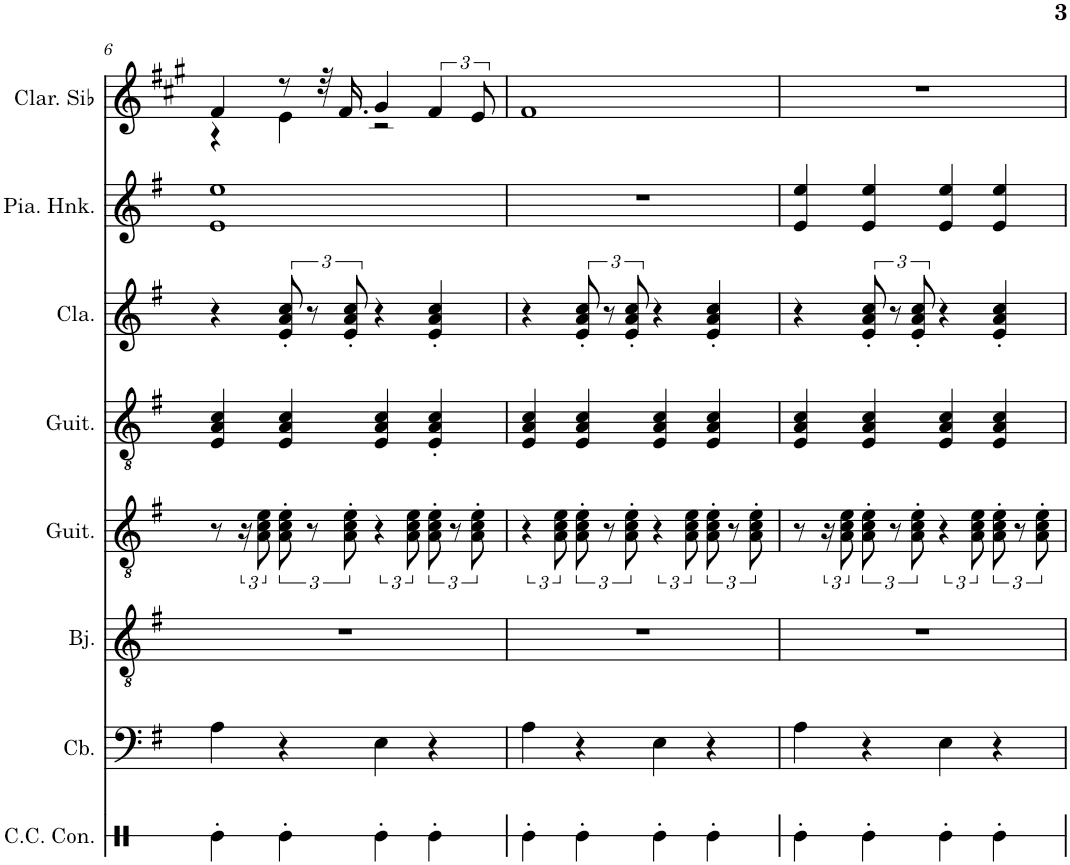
**kern	**kern	**kern	**kern	**kern	**kern	**kern	**kern
*part8	*part7	*part6	*part5	*part4	*part3	*part2	*part1
*staff8	*staff7	*staff6	*staff5	*staff4	*staff3	*staff2	*staff1
*I"Caisse claire de concert, Woodblock	*I"Contrebasse, Acou Bass	*I"Banjo, Banjo	*I"Guitare acoustique, SteelStrGuitar	*I"Guitare acoustique, Jazz Guitar	*I"Clavecin, Harpschord	*I"Piano Honky Tonk, Honky-tonk Piano	*I"Clarinette en Sib
*I'C.C. Con.	*I'Cb.	*I'Bj.	*I'Guit.	*I'Guit.	*I'Cla.	*I'Pia. Hnk.	*I'Clar. Sib
!!LO:PB:g=z
*clefX	*clefF4	*clefGv2	*clefGv2	*clefGv2	*clefG2	*clefG2	*clefG2
*	*Trd7c12	*Trd7c12	*	*	*	*	*Trd1c2
*k[f#]	*k[f#]	*k[f#]	*k[f#]	*k[f#]	*k[f#]	*k[f#]	*k[f#c#g#]
*M4/4	*M4/4	*M4/4	*M4/4	*M4/4	*M4/4	*M4/4	*M4/4
=6	=6	=6	=6	=6	=6	=6	=6
*	*	*	*	*	*	*	*^
4Re'\	4A\	1r	8r	4E/ 4A/ 4c/	4r	1e 1ee	4f#/	4r
.	.	.	24r	.	.	.	.	.
.	.	.	12A\ 12c\ 12e\	.	.	.	.	.
4Re'\	4r	.	12A\' 12c\' 12e\'	4E/ 4A/ 4c/	12e/' 12a/' 12cc/'	.	8r	4e\
.	.	.	12r	.	12r	.	.	.
.	.	.	.	.	.	.	32r	.
.	.	.	.	.	.	.	16.f#/	.
.	.	.	12A\' 12c\' 12e\'	.	12e/' 12a/' 12cc/'	.	.	.
4Re'\	4E\	.	6r	4E/ 4A/ 4c/	4r	.	4g#/	2r
.	.	.	12A\ 12c\ 12e\	.	.	.	.	.
4Re'\	4r	.	12A\' 12c\' 12e\'	4E/' 4A/' 4c/'	4e/' 4a/' 4cc/'	.	6f#/	.
.	.	.	12r	.	.	.	.	.
.	.	.	12A\' 12c\' 12e\'	.	.	.	12e/	.
*	*	*	*	*	*	*	*v	*v
=7	=7	=7	=7	=7	=7	=7	=7
4Re'\	4A\	1r	6r	4E/ 4A/ 4c/	4r	1r	1f#
.	.	.	12A\ 12c\ 12e\	.	.	.	.
4Re'\	4r	.	12A\' 12c\' 12e\'	4E/ 4A/ 4c/	12e/' 12a/' 12cc/'	.	.
.	.	.	12r	.	12r	.	.
.	.	.	12A\' 12c\' 12e\'	.	12e/' 12a/' 12cc/'	.	.
4Re'\	4E\	.	6r	4E/ 4A/ 4c/	4r	.	.
.	.	.	12A\ 12c\ 12e\	.	.	.	.
4Re'\	4r	.	12A\' 12c\' 12e\'	4E/ 4A/ 4c/	4e/' 4a/' 4cc/'	.	.
.	.	.	12r	.	.	.	.
.	.	.	12A\' 12c\' 12e\'	.	.	.	.
=8	=8	=8	=8	=8	=8	=8	=8
4Re'\	4A\	1r	8r	4E/ 4A/ 4c/	4r	4e/ 4ee/	1r
.	.	.	24r	.	.	.	.
.	.	.	12A\ 12c\ 12e\	.	.	.	.
4Re'\	4r	.	12A\' 12c\' 12e\'	4E/ 4A/ 4c/	12e/' 12a/' 12cc/'	4e/ 4ee/	.
.	.	.	12r	.	12r	.	.
.	.	.	12A\' 12c\' 12e\'	.	12e/' 12a/' 12cc/'	.	.
4Re'\	4E\	.	6r	4E/ 4A/ 4c/	4r	4e/ 4ee/	.
.	.	.	12A\ 12c\ 12e\	.	.	.	.
4Re'\	4r	.	12A\' 12c\' 12e\'	4E/ 4A/ 4c/	4e/' 4a/' 4cc/'	4e/ 4ee/	.
.	.	.	12r	.	.	.	.
.	.	.	12A\' 12c\' 12e\'	.	.	.	.
=	=	=	=	=	=	=	=
*-	*-	*-	*-	*-	*-	*-	*-
